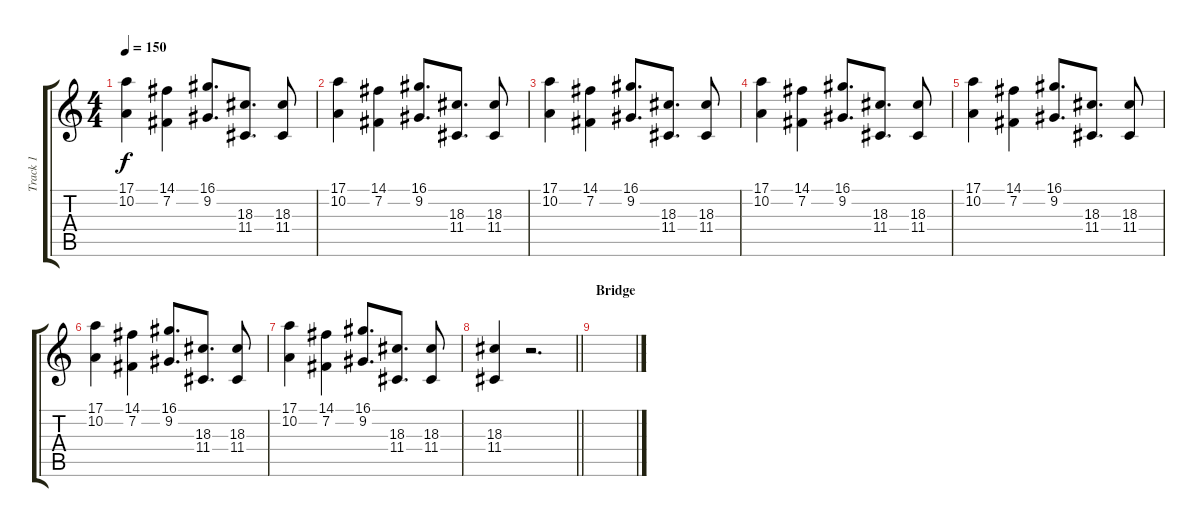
\track ("Track 1" "Track 1") {instrument lead2sawtooth}
\staff {score tabs}
\tuning (E4 B3 G3 D3 A2 E2) {hide}
\ts (4 4)
\tempo 150
\clef g2
\ks c
(17.1 10.2).4{dy f} (14.1 7.2).4 (16.1 9.2).8{d} (18.3 11.4).8{d} (18.3 11.4).8 |
(17.1 10.2).4 (14.1 7.2).4 (16.1 9.2).8{d} (18.3 11.4).8{d} (18.3 11.4).8 |
(17.1 10.2).4 (14.1 7.2).4 (16.1 9.2).8{d} (18.3 11.4).8{d} (18.3 11.4).8 |
(17.1 10.2).4 (14.1 7.2).4 (16.1 9.2).8{d} (18.3 11.4).8{d} (18.3 11.4).8 |
(17.1 10.2).4 (14.1 7.2).4 (16.1 9.2).8{d} (18.3 11.4).8{d} (18.3 11.4).8 |
(17.1 10.2).4 (14.1 7.2).4 (16.1 9.2).8{d} (18.3 11.4).8{d} (18.3 11.4).8 |
(17.1 10.2).4 (14.1 7.2).4 (16.1 9.2).8{d} (18.3 11.4).8{d} (18.3 11.4).8 |
\barLineRight lightlight
(18.3 11.4).4 r.2{d} |
\section ("" "Bridge")
